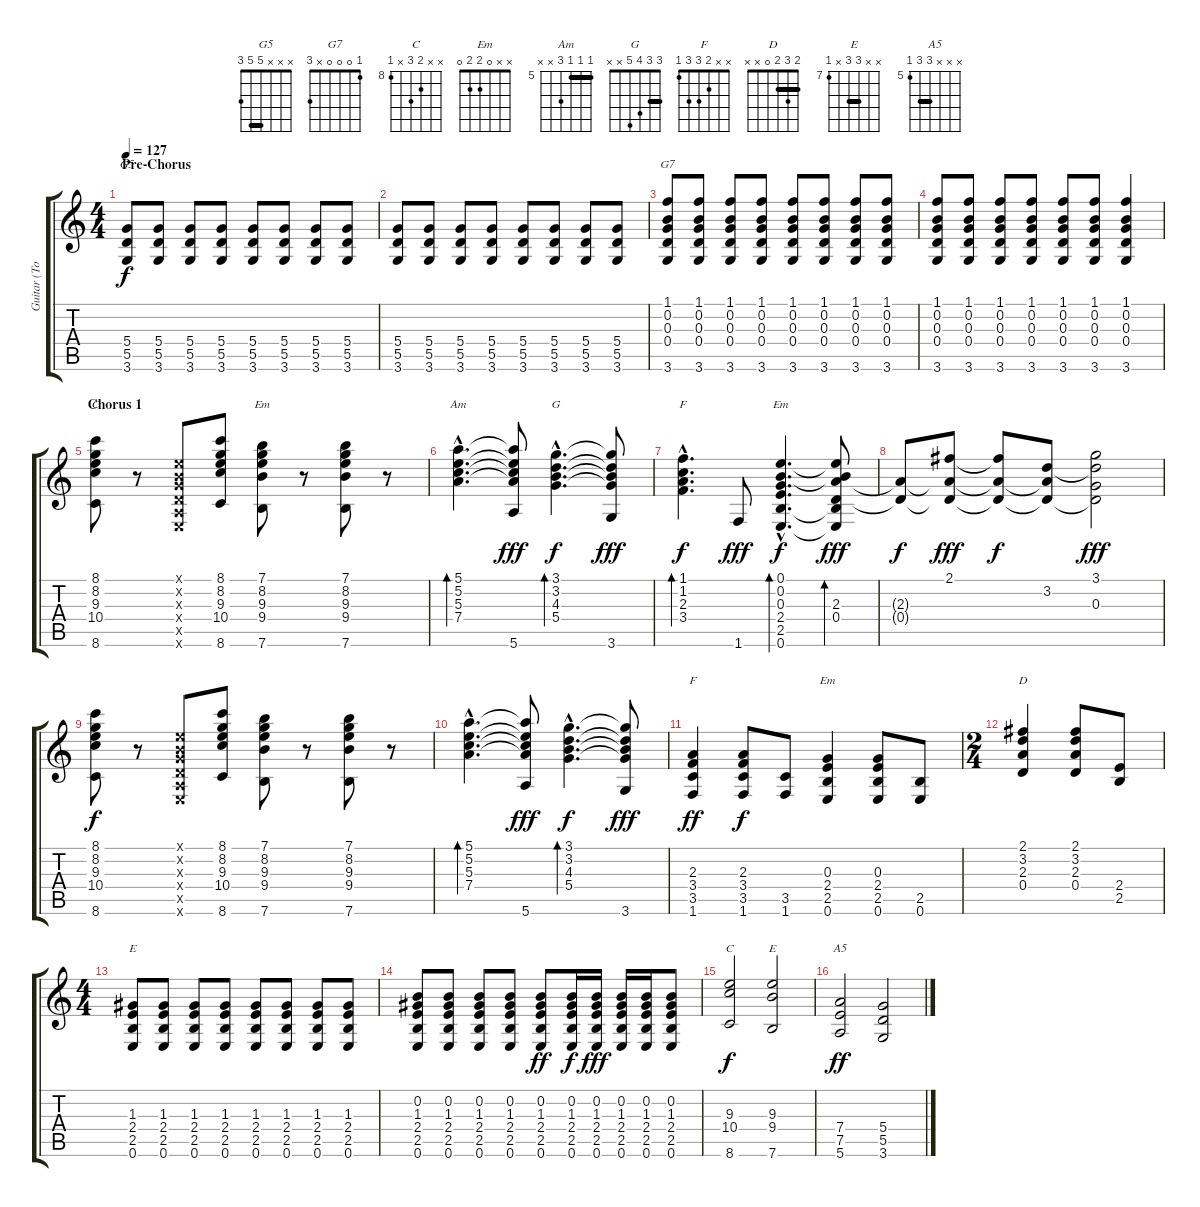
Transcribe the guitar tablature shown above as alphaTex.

\track ("Guitar (Townshend)" "Guitar (To") {instrument distortionguitar}
\staff {score tabs}
\tuning (E4 B3 G3 D3 A2 E2) {hide}
\chord ("G5" x x x 5 5 3) {barre 5}
\chord ("G7" 1 0 0 0 x 3)
\chord ("C" 8 8 9 10 x 8) {firstfret 8 barre 8}
\chord ("Em" 7 8 9 9 x 7) {firstfret 7 barre 7}
\chord ("Am" 5 5 5 7 x x) {firstfret 5 barre 5}
\chord ("G" 3 3 4 5 x x) {barre 3}
\chord ("F" 1 1 2 3 x x) {barre 1}
\chord ("Em" 0 0 0 2 2 0)
\chord ("F" x x 2 3 3 1)
\chord ("Em" x x 0 2 2 0)
\chord ("D" 2 3 2 0 x x) {barre 2}
\chord ("E" x x 1 2 2 0)
\chord ("C" x x 9 10 x 8) {firstfret 8}
\chord ("E" x x 9 9 x 7) {firstfret 7 barre 9}
\chord ("A5" x x x 7 7 5) {firstfret 5 barre 7}
\ts (4 4)
\section ("" "Pre-Chorus")
\tempo 127
\clef g2
\ks c
(5.4 5.5 3.6).8{ch "G5" dy f} (5.4 5.5 3.6).8 (5.4 5.5 3.6).8 (5.4 5.5 3.6).8 (5.4 5.5 3.6).8 (5.4 5.5 3.6).8 (5.4 5.5 3.6).8 (5.4 5.5 3.6).8 |
(5.4 5.5 3.6).8 (5.4 5.5 3.6).8 (5.4 5.5 3.6).8 (5.4 5.5 3.6).8 (5.4 5.5 3.6).8 (5.4 5.5 3.6).8 (5.4 5.5 3.6).8 (5.4 5.5 3.6).8 |
(1.1 0.2 0.3 0.4 3.6).8{ch "G7" volume 13} (1.1 0.2 0.3 0.4 3.6).8 (1.1 0.2 0.3 0.4 3.6).8 (1.1 0.2 0.3 0.4 3.6).8 (1.1 0.2 0.3 0.4 3.6).8 (1.1 0.2 0.3 0.4 3.6).8 (1.1 0.2 0.3 0.4 3.6).8 (1.1 0.2 0.3 0.4 3.6).8 |
(1.1 0.2 0.3 0.4 3.6).8 (1.1 0.2 0.3 0.4 3.6).8 (1.1 0.2 0.3 0.4 3.6).8 (1.1 0.2 0.3 0.4 3.6).8 (1.1 0.2 0.3 0.4 3.6).8 (1.1 0.2 0.3 0.4 3.6).8 (1.1 0.2 0.3 0.4 3.6).4 |
\section ("" "Chorus 1")
(8.1 8.2 9.3 10.4 8.6).8{ch "C" volume 10} r.8 (0.1{x} 0.2{x} 0.3{x} 0.4{x} 0.5{x} 0.6{x}).8 (8.1 8.2 9.3 10.4 8.6).8 (7.1 8.2 9.3 9.4 7.6).8{ch "Em"} r.8 (7.1 8.2 9.3 9.4 7.6).8 r.8 |
(5.1{hac} 5.2{hac} 5.3{hac} 7.4{hac}).4{d bd 240 ch "Am"} (5.1{t} 5.2{t} 5.3{t} 7.4{t} 5.6).8{dy fff} (3.1{hac} 3.2{hac} 4.3{hac} 5.4{hac}).4{d bd 240 ch "G" dy f} (3.1{t} 3.2{t} 4.3{t} 5.4{t} 3.6).8{dy fff} |
(1.1{hac} 1.2{hac} 2.3{hac} 3.4{hac}).4{d bd 240 ch "F" dy f} 1.6.8{dy fff} (0.1{hac} 0.2{hac} 0.3{hac} 2.4{hac} 2.5{hac} 0.6{hac}).4{d bd 240 ch "Em" dy f} (0.1{t} 0.2{t} 2.3 0.4 2.5{t} 0.6{t}).8{bd 480 dy fff} |
(2.3{t} 0.4{t}).8{dy f} (2.1 2.3{t} 0.4{t}).8{dy fff} (2.1{t} 2.3{t} 0.4{t}).8{dy f} (3.2 2.3{t} 0.4{t}).8 (3.1 3.2{t} 0.3 0.4{t}).2{dy fff} |
(8.1 8.2 9.3 10.4 8.6).8{dy f volume 11} r.8 (0.1{x} 0.2{x} 0.3{x} 0.4{x} 0.5{x} 0.6{x}).8 (8.1 8.2 9.3 10.4 8.6).8 (7.1 8.2 9.3 9.4 7.6).8 r.8 (7.1 8.2 9.3 9.4 7.6).8 r.8 |
(5.1{hac} 5.2{hac} 5.3{hac} 7.4{hac}).4{d bd 240} (5.1{t} 5.2{t} 5.3{t} 7.4{t} 5.6).8{dy fff} (3.1{hac} 3.2{hac} 4.3{hac} 5.4{hac}).4{d bd 240 dy f} (3.1{t} 3.2{t} 4.3{t} 5.4{t} 3.6).8{dy fff} |
(2.3 3.4 3.5 1.6).4{ch "F" dy ff} (2.3 3.4 3.5 1.6).8{dy f} (3.5 1.6).8 (0.3 2.4 2.5 0.6).4{ch "Em"} (0.3 2.4 2.5 0.6).8 (2.5 0.6).8 |
\ts (2 4)
(2.1 3.2 2.3 0.4).4{ch "D"} (2.1 3.2 2.3 0.4).8 (2.4 2.5).8 |
\ts (4 4)
(1.3 2.4 2.5 0.6).8{ch "E" volume 12} (1.3 2.4 2.5 0.6).8 (1.3 2.4 2.5 0.6).8 (1.3 2.4 2.5 0.6).8 (1.3 2.4 2.5 0.6).8 (1.3 2.4 2.5 0.6).8 (1.3 2.4 2.5 0.6).8 (1.3 2.4 2.5 0.6).8 |
(0.2 1.3 2.4 2.5 0.6).8 (0.2 1.3 2.4 2.5 0.6).8 (0.2 1.3 2.4 2.5 0.6).8 (0.2 1.3 2.4 2.5 0.6).8 (0.2 1.3 2.4 2.5 0.6).8{dy ff} (0.2 1.3 2.4 2.5 0.6).16{dy f} (0.2 1.3 2.4 2.5 0.6).16{dy fff} (0.2 1.3 2.4 2.5 0.6).16 (0.2 1.3 2.4 2.5 0.6).16 (0.2 1.3 2.4 2.5 0.6).8 |
(9.3 10.4 8.6).2{ch "C" dy f volume 12} (9.3 9.4 7.6).2{ch "E"} |
(7.4 7.5 5.6).2{ch "A5" dy ff} (5.4 5.5 3.6).2
